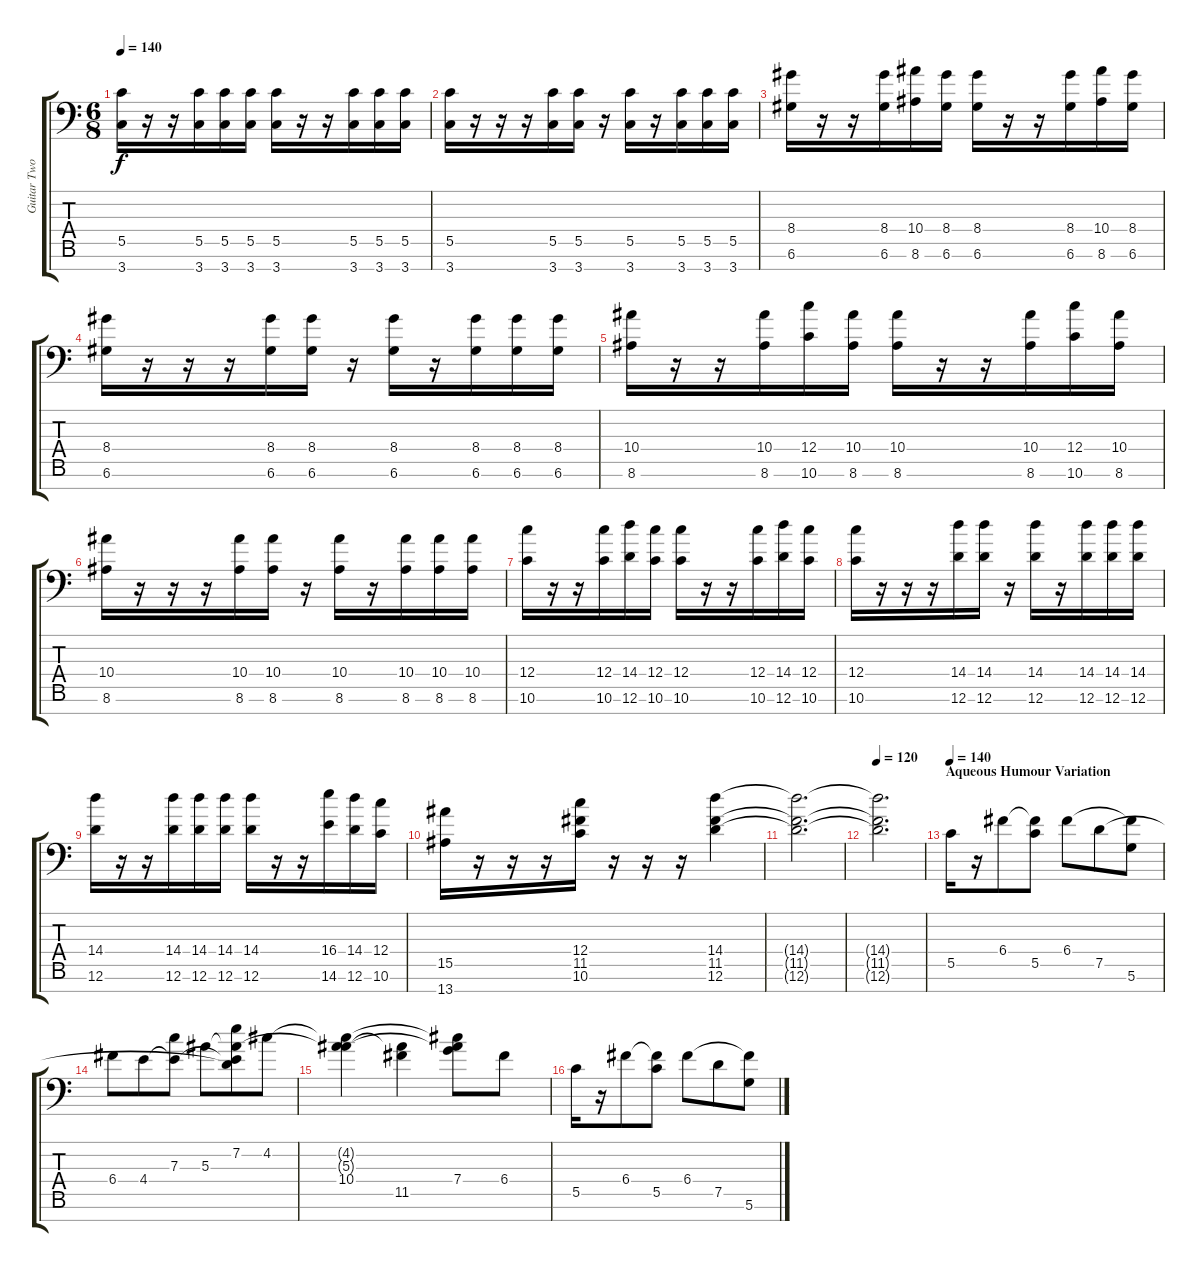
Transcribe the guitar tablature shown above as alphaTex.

\track ("Guitar Two" "Guitar Two") {instrument overdrivenguitar}
\staff {score tabs}
\tuning (D4 A3 F3 C3 G2 D2 A1) {hide}
\ts (6 8)
\tempo 140
\clef f4
\ks c
(5.5 3.7).16{dy f} r.16 r.16 (5.5 3.7).16 (5.5 3.7).16 (5.5 3.7).16 (5.5 3.7).16 r.16 r.16 (5.5 3.7).16 (5.5 3.7).16 (5.5 3.7).16 |
(5.5 3.7).16 r.16 r.16 r.16 (5.5 3.7).16 (5.5 3.7).16 r.16 (5.5 3.7).16 r.16 (5.5 3.7).16 (5.5 3.7).16 (5.5 3.7).16 |
(8.4 6.6).16 r.16 r.16 (8.4 6.6).16 (10.4 8.6).16 (8.4 6.6).16 (8.4 6.6).16 r.16 r.16 (8.4 6.6).16 (10.4 8.6).16 (8.4 6.6).16 |
(8.4 6.6).16 r.16 r.16 r.16 (8.4 6.6).16 (8.4 6.6).16 r.16 (8.4 6.6).16 r.16 (8.4 6.6).16 (8.4 6.6).16 (8.4 6.6).16 |
(10.4 8.6).16 r.16 r.16 (10.4 8.6).16 (12.4 10.6).16 (10.4 8.6).16 (10.4 8.6).16 r.16 r.16 (10.4 8.6).16 (12.4 10.6).16 (10.4 8.6).16 |
(10.4 8.6).16 r.16 r.16 r.16 (10.4 8.6).16 (10.4 8.6).16 r.16 (10.4 8.6).16 r.16 (10.4 8.6).16 (10.4 8.6).16 (10.4 8.6).16 |
(12.4 10.6).16 r.16 r.16 (12.4 10.6).16 (14.4 12.6).16 (12.4 10.6).16 (12.4 10.6).16 r.16 r.16 (12.4 10.6).16 (14.4 12.6).16 (12.4 10.6).16 |
(12.4 10.6).16 r.16 r.16 r.16 (14.4 12.6).16 (14.4 12.6).16 r.16 (14.4 12.6).16 r.16 (14.4 12.6).16 (14.4 12.6).16 (14.4 12.6).16 |
(14.4 12.6).16 r.16 r.16 (14.4 12.6).16 (14.4 12.6).16 (14.4 12.6).16 (14.4 12.6).16 r.16 r.16 (16.4 14.6).16 (14.4 12.6).16 (12.4 10.6).16 |
(15.5 13.7).16 r.16 r.16 r.16 (12.4 11.5 10.6).16 r.16 r.16 r.16 (14.4 11.5 12.6).4 |
(14.4{t} 11.5{t} 12.6{t}).2{d} |
\tempo 120
(14.4{t} 11.5{t} 12.6{t}).2{d} |
\section ("" "Aqueous Humour Variation")
\tempo 140
5.5.16 r.16 6.4.8 (6.4{t} 5.5).8 6.4.8 7.5.8 (6.4{t} 5.6).8 |
6.4.8 4.4.8 (7.3 4.4{t}).8 5.3.8 (7.2 5.3{t} 4.4{t} 7.5{t}).8 4.2.8 |
(4.2{t} 5.3{t} 10.4).4 (10.4{t} 11.5).4 (4.2{t} 5.3{t} 7.4).8 6.4.8 |
5.5.16 r.16 6.4.8 (6.4{t} 5.5).8 6.4.8 7.5.8 (6.4{t} 5.6).8
